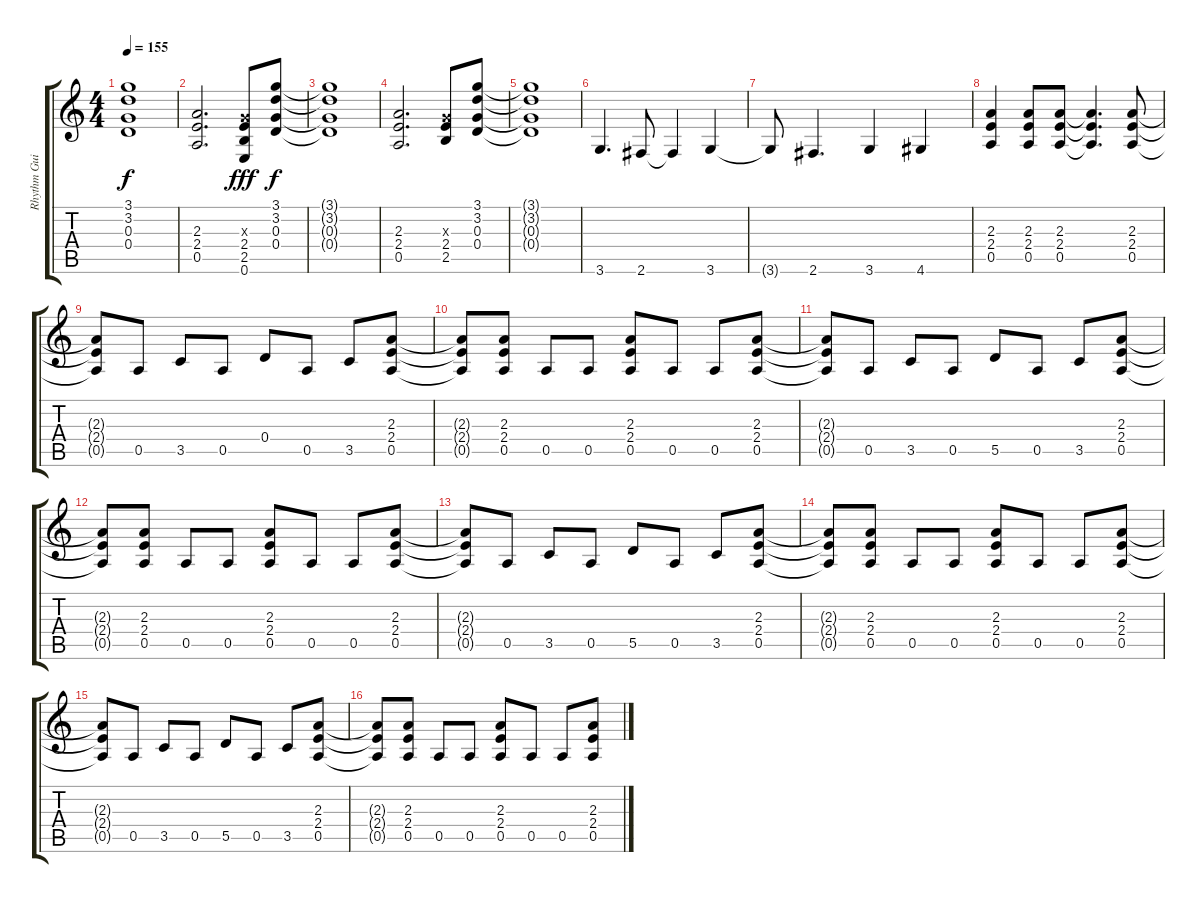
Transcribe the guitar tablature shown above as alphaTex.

\track ("Rhythm Guitar" "Rhythm Gui") {instrument overdrivenguitar}
\staff {score tabs}
\tuning (E4 B3 G3 D3 A2 E2) {hide}
\ts (4 4)
\tempo 155
\clef g2
\ks c
(3.1{t} 3.2{t} 0.3{t} 0.4{t}).1{dy f} |
(2.3 2.4 0.5).2{d} (0.3{x} 2.4 2.5 0.6).8{dy fff} (3.1 3.2 0.3 0.4).8{dy f} |
(3.1{t} 3.2{t} 0.3{t} 0.4{t}).1 |
(2.3 2.4 0.5).2{d} (0.3{x} 2.4 2.5).8 (3.1 3.2 0.3 0.4).8 |
(3.1{t} 3.2{t} 0.3{t} 0.4{t}).1 |
3.6.4{d} 2.6.8 2.6{t}.4 3.6.4 |
3.6{t}.8 2.6.4{d} 3.6.4 4.6.4 |
(2.3 2.4 0.5).4 (2.3 2.4 0.5).8 (2.3 2.4 0.5).8 (2.3{t} 2.4{t} 0.5{t}).4{d} (2.3 2.4 0.5).8 |
(2.3{t} 2.4{t} 0.5{t}).8 0.5.8 3.5.8 0.5.8 0.4.8 0.5.8 3.5.8 (2.3 2.4 0.5).8 |
(2.3{t} 2.4{t} 0.5{t}).8 (2.3 2.4 0.5).8 0.5.8 0.5.8 (2.3 2.4 0.5).8 0.5.8 0.5.8 (2.3 2.4 0.5).8 |
(2.3{t} 2.4{t} 0.5{t}).8 0.5.8 3.5.8 0.5.8 5.5.8 0.5.8 3.5.8 (2.3 2.4 0.5).8 |
(2.3{t} 2.4{t} 0.5{t}).8 (2.3 2.4 0.5).8 0.5.8 0.5.8 (2.3 2.4 0.5).8 0.5.8 0.5.8 (2.3 2.4 0.5).8 |
(2.3{t} 2.4{t} 0.5{t}).8 0.5.8 3.5.8 0.5.8 5.5.8 0.5.8 3.5.8 (2.3 2.4 0.5).8 |
(2.3{t} 2.4{t} 0.5{t}).8 (2.3 2.4 0.5).8 0.5.8 0.5.8 (2.3 2.4 0.5).8 0.5.8 0.5.8 (2.3 2.4 0.5).8 |
(2.3{t} 2.4{t} 0.5{t}).8 0.5.8 3.5.8 0.5.8 5.5.8 0.5.8 3.5.8 (2.3 2.4 0.5).8 |
(2.3{t} 2.4{t} 0.5{t}).8 (2.3 2.4 0.5).8 0.5.8 0.5.8 (2.3 2.4 0.5).8 0.5.8 0.5.8 (2.3 2.4 0.5).8
